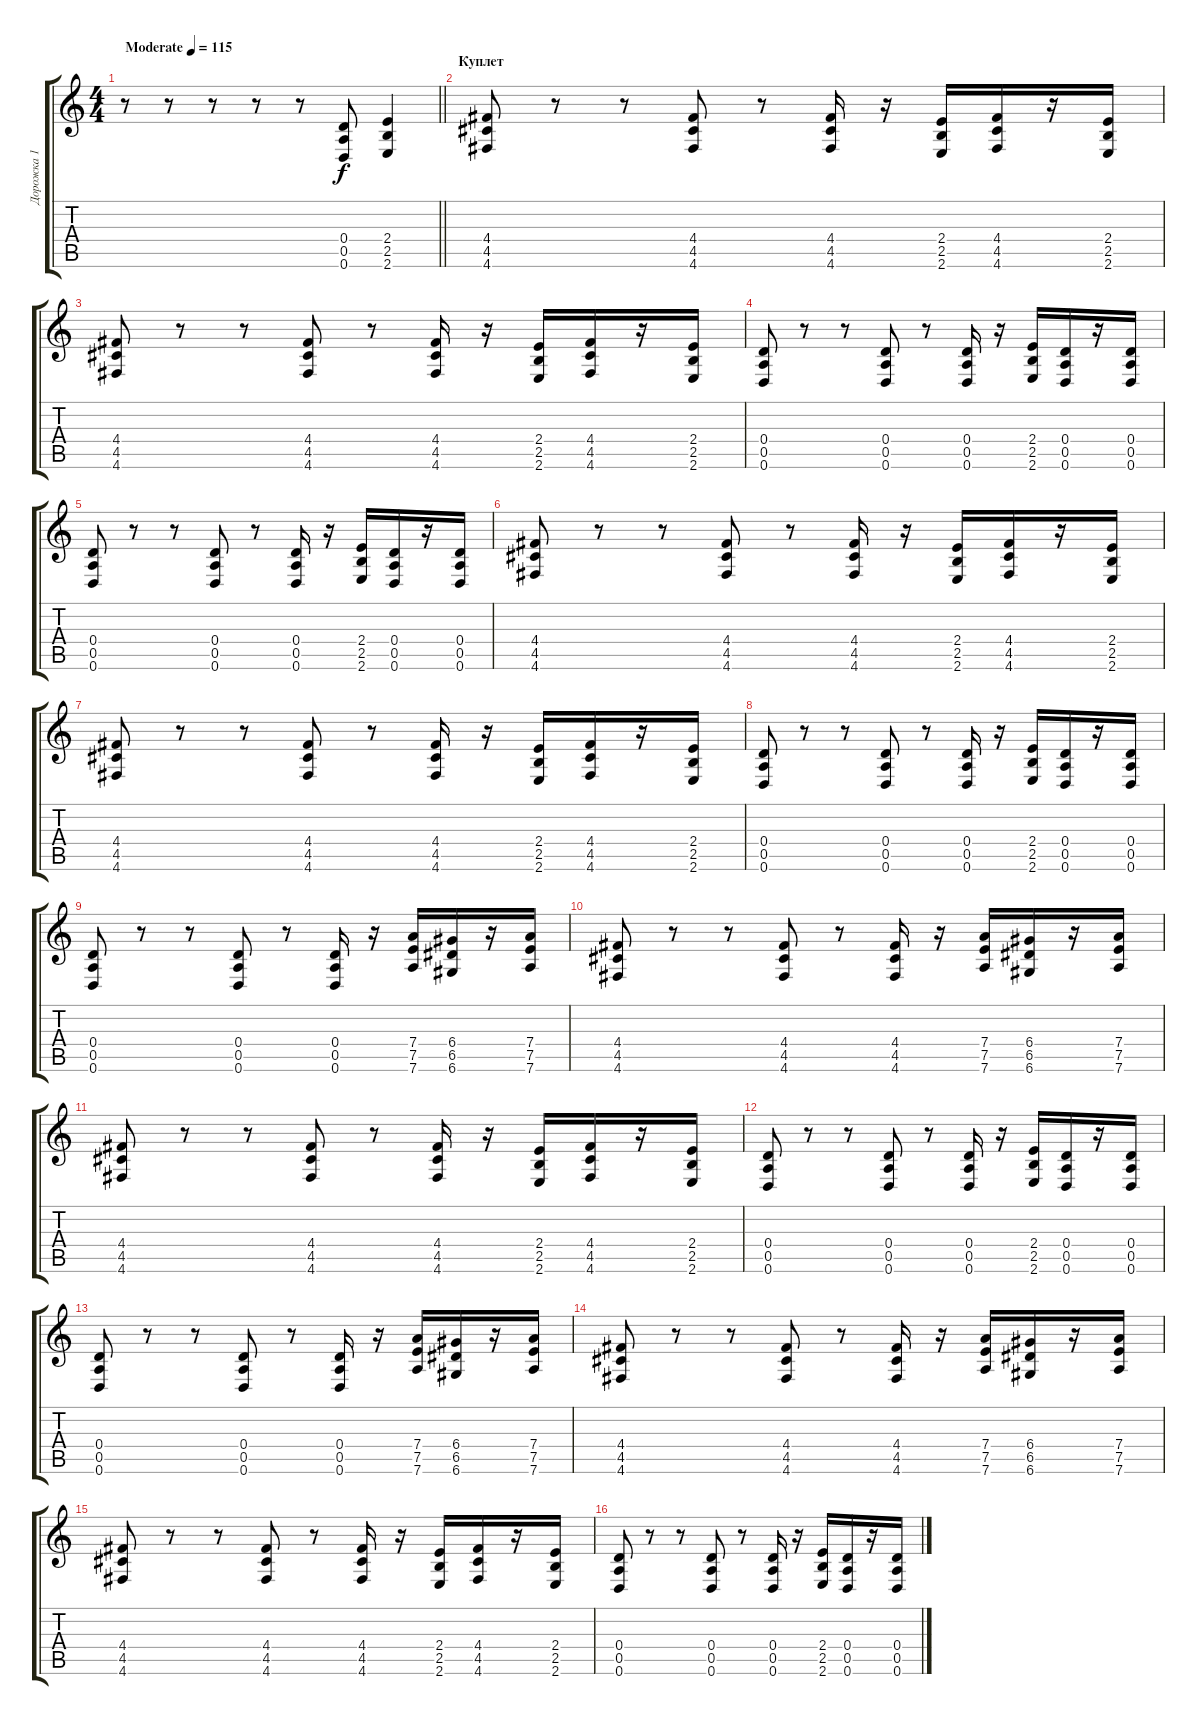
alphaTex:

\track ("Дорожка 1" "Дорожка 1") {instrument distortionguitar}
\staff {score tabs}
\tuning (E4 B3 G3 D3 A2 D2) {hide}
\ts (4 4)
\tempo (115 "Moderate")
\clef g2
\barLineRight lightlight
\ks c
r.8{dy f instrument distortionguitar} r.8 r.8 r.8 r.8 (0.4 0.5 0.6).8 (2.4 2.5 2.6).4 |
\section ("" "Куплет")
(4.4 4.5 4.6).8 r.8 r.8 (4.4 4.5 4.6).8 r.8 (4.4 4.5 4.6).16 r.16 (2.4 2.5 2.6).16 (4.4 4.5 4.6).16 r.16 (2.4 2.5 2.6).16 |
(4.4 4.5 4.6).8 r.8 r.8 (4.4 4.5 4.6).8 r.8 (4.4 4.5 4.6).16 r.16 (2.4 2.5 2.6).16 (4.4 4.5 4.6).16 r.16 (2.4 2.5 2.6).16 |
(0.4 0.5 0.6).8 r.8 r.8 (0.4 0.5 0.6).8 r.8 (0.4 0.5 0.6).16 r.16 (2.4 2.5 2.6).16 (0.4 0.5 0.6).16 r.16 (0.4 0.5 0.6).16 |
(0.4 0.5 0.6).8 r.8 r.8 (0.4 0.5 0.6).8 r.8 (0.4 0.5 0.6).16 r.16 (2.4 2.5 2.6).16 (0.4 0.5 0.6).16 r.16 (0.4 0.5 0.6).16 |
(4.4 4.5 4.6).8 r.8 r.8 (4.4 4.5 4.6).8 r.8 (4.4 4.5 4.6).16 r.16 (2.4 2.5 2.6).16 (4.4 4.5 4.6).16 r.16 (2.4 2.5 2.6).16 |
(4.4 4.5 4.6).8 r.8 r.8 (4.4 4.5 4.6).8 r.8 (4.4 4.5 4.6).16 r.16 (2.4 2.5 2.6).16 (4.4 4.5 4.6).16 r.16 (2.4 2.5 2.6).16 |
(0.4 0.5 0.6).8 r.8 r.8 (0.4 0.5 0.6).8 r.8 (0.4 0.5 0.6).16 r.16 (2.4 2.5 2.6).16 (0.4 0.5 0.6).16 r.16 (0.4 0.5 0.6).16 |
(0.4 0.5 0.6).8 r.8 r.8 (0.4 0.5 0.6).8 r.8 (0.4 0.5 0.6).16 r.16 (7.4 7.5 7.6).16 (6.4 6.5 6.6).16 r.16 (7.4 7.5 7.6).16 |
(4.4 4.5 4.6).8 r.8 r.8 (4.4 4.5 4.6).8 r.8 (4.4 4.5 4.6).16 r.16 (7.4 7.5 7.6).16 (6.4 6.5 6.6).16 r.16 (7.4 7.5 7.6).16 |
(4.4 4.5 4.6).8 r.8 r.8 (4.4 4.5 4.6).8 r.8 (4.4 4.5 4.6).16 r.16 (2.4 2.5 2.6).16 (4.4 4.5 4.6).16 r.16 (2.4 2.5 2.6).16 |
(0.4 0.5 0.6).8 r.8 r.8 (0.4 0.5 0.6).8 r.8 (0.4 0.5 0.6).16 r.16 (2.4 2.5 2.6).16 (0.4 0.5 0.6).16 r.16 (0.4 0.5 0.6).16 |
(0.4 0.5 0.6).8 r.8 r.8 (0.4 0.5 0.6).8 r.8 (0.4 0.5 0.6).16 r.16 (7.4 7.5 7.6).16 (6.4 6.5 6.6).16 r.16 (7.4 7.5 7.6).16 |
(4.4 4.5 4.6).8 r.8 r.8 (4.4 4.5 4.6).8 r.8 (4.4 4.5 4.6).16 r.16 (7.4 7.5 7.6).16 (6.4 6.5 6.6).16 r.16 (7.4 7.5 7.6).16 |
(4.4 4.5 4.6).8 r.8 r.8 (4.4 4.5 4.6).8 r.8 (4.4 4.5 4.6).16 r.16 (2.4 2.5 2.6).16 (4.4 4.5 4.6).16 r.16 (2.4 2.5 2.6).16 |
(0.4 0.5 0.6).8 r.8 r.8 (0.4 0.5 0.6).8 r.8 (0.4 0.5 0.6).16 r.16 (2.4 2.5 2.6).16 (0.4 0.5 0.6).16 r.16 (0.4 0.5 0.6).16
